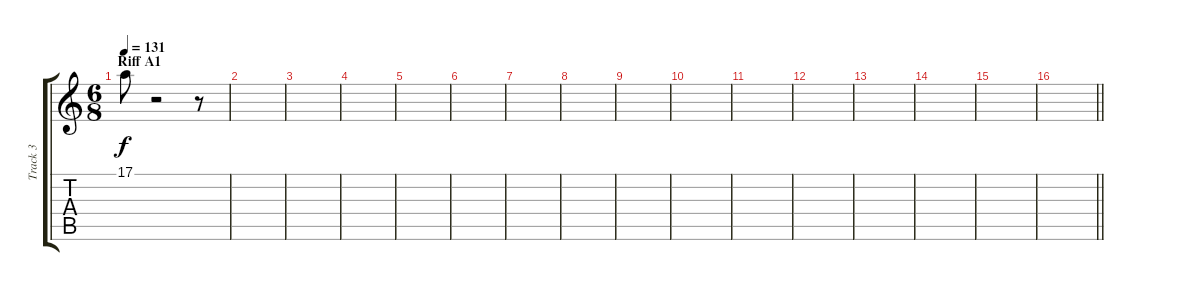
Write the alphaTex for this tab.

\track ("Track 3" "Track 3") {instrument flute}
\staff {score tabs}
\tuning (E4 B3 G3 D3 A2 E2) {hide}
\ts (6 8)
\section ("" "Riff A1")
\tempo 131
\clef g2
\ks c
17.1.8{dy f} r.2 r.8 |
|
|
|
|
|
|
|
|
|
|
|
|
|
|
\barLineRight lightlight
